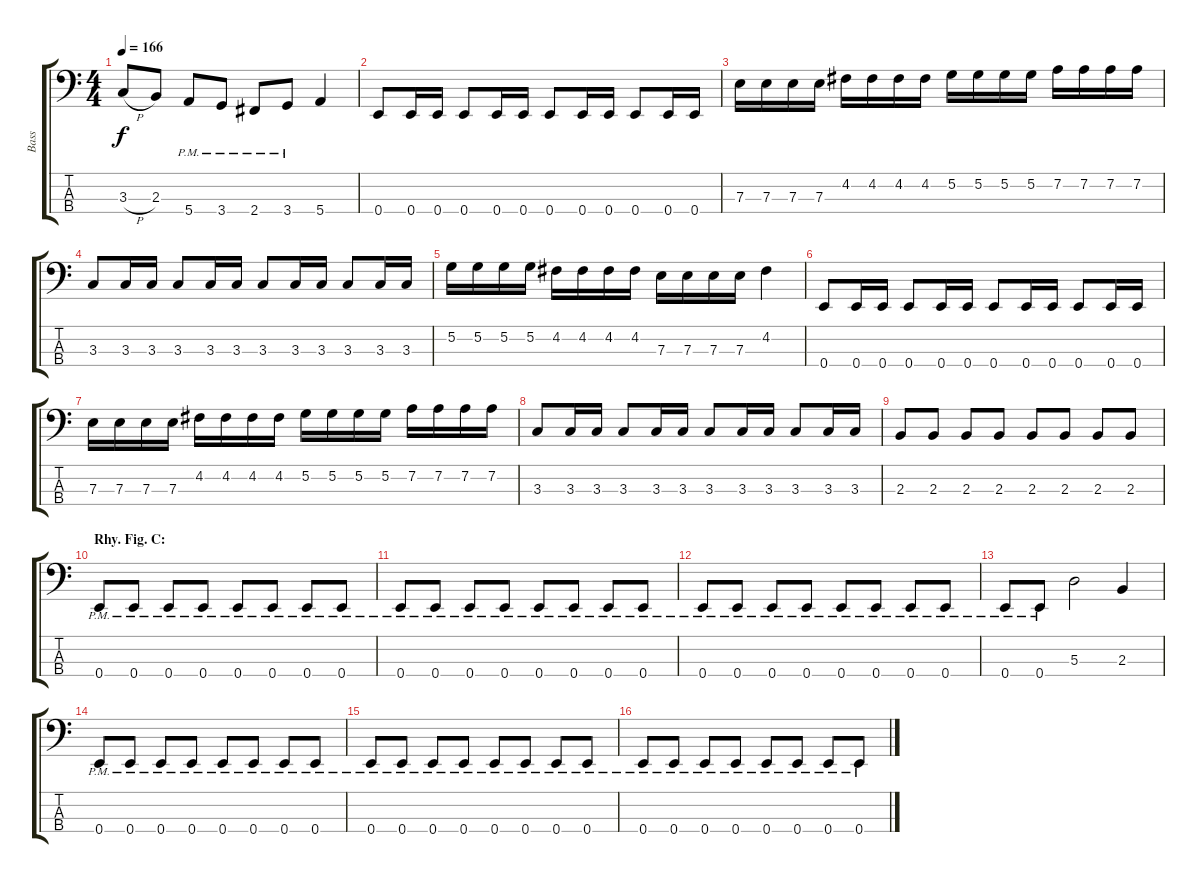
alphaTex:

\track ("Bass" "Bass") {instrument electricbassfinger}
\staff {score tabs}
\tuning (G2 D2 A1 E1) {hide}
\ts (4 4)
\tempo 166
\clef f4
\ks c
3.3{h}.8{dy f} 2.3.8 5.4{pm}.8 3.4{pm}.8 2.4{pm}.8 3.4{pm}.8 5.4.4 |
0.4.8 0.4.16 0.4.16 0.4.8 0.4.16 0.4.16 0.4.8 0.4.16 0.4.16 0.4.8 0.4.16 0.4.16 |
7.3.16 7.3.16 7.3.16 7.3.16 4.2.16 4.2.16 4.2.16 4.2.16 5.2.16 5.2.16 5.2.16 5.2.16 7.2.16 7.2.16 7.2.16 7.2.16 |
3.3.8 3.3.16 3.3.16 3.3.8 3.3.16 3.3.16 3.3.8 3.3.16 3.3.16 3.3.8 3.3.16 3.3.16 |
5.2.16 5.2.16 5.2.16 5.2.16 4.2.16 4.2.16 4.2.16 4.2.16 7.3.16 7.3.16 7.3.16 7.3.16 4.2.4 |
0.4.8 0.4.16 0.4.16 0.4.8 0.4.16 0.4.16 0.4.8 0.4.16 0.4.16 0.4.8 0.4.16 0.4.16 |
7.3.16 7.3.16 7.3.16 7.3.16 4.2.16 4.2.16 4.2.16 4.2.16 5.2.16 5.2.16 5.2.16 5.2.16 7.2.16 7.2.16 7.2.16 7.2.16 |
3.3.8 3.3.16 3.3.16 3.3.8 3.3.16 3.3.16 3.3.8 3.3.16 3.3.16 3.3.8 3.3.16 3.3.16 |
2.3.8 2.3.8 2.3.8 2.3.8 2.3.8 2.3.8 2.3.8 2.3.8 |
\section ("" "Rhy. Fig. C:")
0.4{pm}.8 0.4{pm}.8 0.4{pm}.8 0.4{pm}.8 0.4{pm}.8 0.4{pm}.8 0.4{pm}.8 0.4{pm}.8 |
0.4{pm}.8 0.4{pm}.8 0.4{pm}.8 0.4{pm}.8 0.4{pm}.8 0.4{pm}.8 0.4{pm}.8 0.4{pm}.8 |
0.4{pm}.8 0.4{pm}.8 0.4{pm}.8 0.4{pm}.8 0.4{pm}.8 0.4{pm}.8 0.4{pm}.8 0.4{pm}.8 |
0.4{pm}.8 0.4{pm}.8 5.3.2 2.3.4 |
0.4{pm}.8 0.4{pm}.8 0.4{pm}.8 0.4{pm}.8 0.4{pm}.8 0.4{pm}.8 0.4{pm}.8 0.4{pm}.8 |
0.4{pm}.8 0.4{pm}.8 0.4{pm}.8 0.4{pm}.8 0.4{pm}.8 0.4{pm}.8 0.4{pm}.8 0.4{pm}.8 |
0.4{pm}.8 0.4{pm}.8 0.4{pm}.8 0.4{pm}.8 0.4{pm}.8 0.4{pm}.8 0.4{pm}.8 0.4{pm}.8
